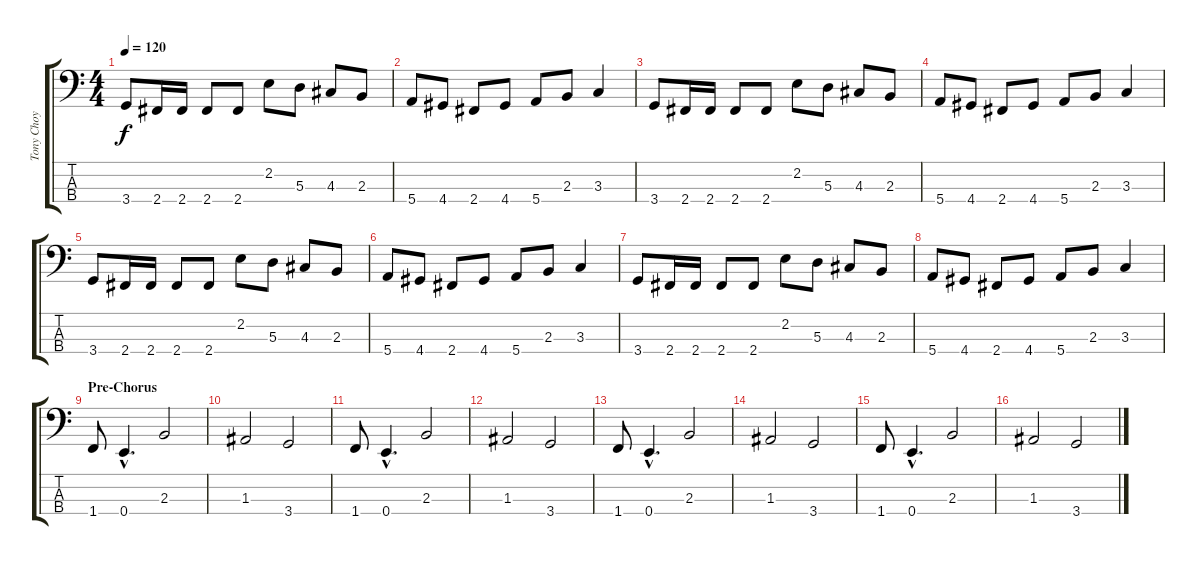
\track ("Tony Choy " "Tony Choy ") {instrument electricbasspick}
\staff {score tabs}
\tuning (G2 D2 A1 E1) {hide}
\ts (4 4)
\tempo 120
\clef f4
\ks c
3.4.8{dy f} 2.4.16 2.4.16 2.4.8 2.4.8 2.2.8 5.3.8 4.3.8 2.3.8 |
5.4.8 4.4.8 2.4.8 4.4.8 5.4.8 2.3.8 3.3.4 |
3.4.8 2.4.16 2.4.16 2.4.8 2.4.8 2.2.8 5.3.8 4.3.8 2.3.8 |
5.4.8 4.4.8 2.4.8 4.4.8 5.4.8 2.3.8 3.3.4 |
3.4.8 2.4.16 2.4.16 2.4.8 2.4.8 2.2.8 5.3.8 4.3.8 2.3.8 |
5.4.8 4.4.8 2.4.8 4.4.8 5.4.8 2.3.8 3.3.4 |
3.4.8 2.4.16 2.4.16 2.4.8 2.4.8 2.2.8 5.3.8 4.3.8 2.3.8 |
5.4.8 4.4.8 2.4.8 4.4.8 5.4.8 2.3.8 3.3.4 |
\section ("" "Pre-Chorus")
1.4.8 0.4{hac}.4{d} 2.3.2 |
1.3.2 3.4.2 |
1.4.8 0.4{hac}.4{d} 2.3.2 |
1.3.2 3.4.2 |
1.4.8 0.4{hac}.4{d} 2.3.2 |
1.3.2 3.4.2 |
1.4.8 0.4{hac}.4{d} 2.3.2 |
1.3.2 3.4.2
